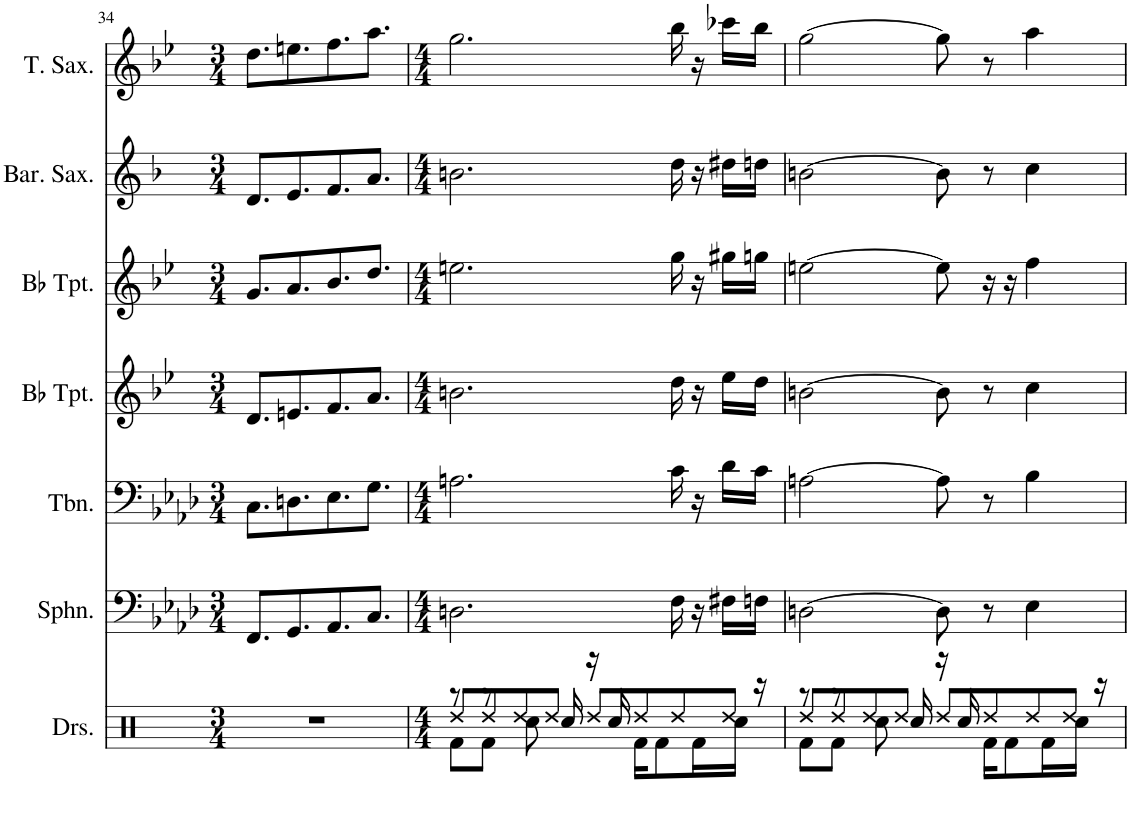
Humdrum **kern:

**kern	**kern	**kern	**kern	**kern	**kern	**kern
*part7	*part6	*part5	*part4	*part3	*part2	*part1
*staff7	*staff6	*staff5	*staff4	*staff3	*staff2	*staff1
*I"Drumset	*I"Sousaphone	*I"Trombone	*I"Bb Trumpet	*I"Bb Trumpet	*I"Baritone Saxophone	*I"Tenor Saxophone
*I'Drs.	*I'Sphn.	*I'Tbn.	*I'Bb Tpt.	*I'Bb Tpt.	*I'Bar. Sax.	*I'T. Sax.
!!LO:PB:g=z
*clefX	*clefF4	*clefF4	*clefG2	*clefG2	*clefG2	*clefG2
*	*	*	*Trd1c2	*Trd1c2	*Trd12c21	*Trd8c14
*k[]	*k[b-e-a-d-]	*k[b-e-a-d-]	*k[b-e-]	*k[b-e-]	*k[b-]	*k[b-e-]
*M3/4	*M3/4	*M3/4	*M3/4	*M3/4	*M3/4	*M3/4
=34	=34	=34	=34	=34	=34	=34
2.r	8.FF/L	8.C\L	8.d/L	8.g/L	8.d/L	8.dd\L
.	8.GG/	8.Dn\	8.en/	8.a/	8.e/	8.een\
.	8.AA-/	8.E-\	8.f/	8.b-/	8.f/	8.ff\
.	8.C/J	8.G\J	8.a/J	8.dd/J	8.a/J	8.aa\J
=35	=35	=35	=35	=35	=35	=35
*M4/4	*M4/4	*M4/4	*M4/4	*M4/4	*M4/4	*M4/4
*^	*	*	*	*	*	*
*	*^	*	*	*	*	*	*
8Rf\L	8r	8Rdd/L	2.Dn\	2.An\	2.bn\	2.een\	2.bn\	2.gg\
8Rf\J	8r	8Rdd/	.	.	.	.	.	.
4.ryy	8Rcc\	8Rdd/	.	.	.	.	.	.
.	16ryy	8Rdd/J	.	.	.	.	.	.
.	16Rcc/	.	.	.	.	.	.	.
.	16r	8Rdd/L	.	.	.	.	.	.
.	16Rcc/	.	.	.	.	.	.	.
16Rf\KL	4.ryy	8Rdd/	.	.	.	.	.	.
8Rf\	.	.	.	.	.	.	.	.
.	.	8Rdd/	16F\	16c\	16dd\	16gg\	16dd\	16bb-\
16Rf\L	.	.	16r	16r	16r	16r	16r	16r
16Rcc\JJ	.	8Rdd/J	16F#X\LL	16d-\LL	16ee-\LL	16gg#X\LL	16dd#X\LL	16ccc-X\LL
16r	.	.	16Fn\JJ	16c\JJ	16dd\JJ	16ggn\JJ	16ddn\JJ	16bb-\JJ
=36	=36	=36	=36	=36	=36	=36	=36	=36
8Rf\L	8r	8Rdd/L	[2Dn\	[2An\	[2bn\	[2een\	[2bn\	[2gg\
8Rf\J	8r	8Rdd/	.	.	.	.	.	.
4.ryy	8Rcc\	8Rdd/	.	.	.	.	.	.
.	16ryy	8Rdd/J	.	.	.	.	.	.
.	16Rcc/	.	.	.	.	.	.	.
.	16r	8Rdd/L	8D\]	8A\]	8b\]	8ee\]	8b\]	8gg\]
.	16Rcc/	.	.	.	.	.	.	.
16Rf\KL	4.ryy	8Rdd/	8r	8r	8r	16r	8r	8r
8Rf\	.	.	.	.	.	16r	.	.
.	.	8Rdd/	4E-\	4B-\	4cc\	4ff\	4cc\	4aa\
16Rf\L	.	.	.	.	.	.	.	.
16Rcc\JJ	.	8Rdd/J	.	.	.	.	.	.
16r	.	.	.	.	.	.	.	.
*v	*v	*v	*	*	*	*	*	*
=	=	=	=	=	=	=
*-	*-	*-	*-	*-	*-	*-
